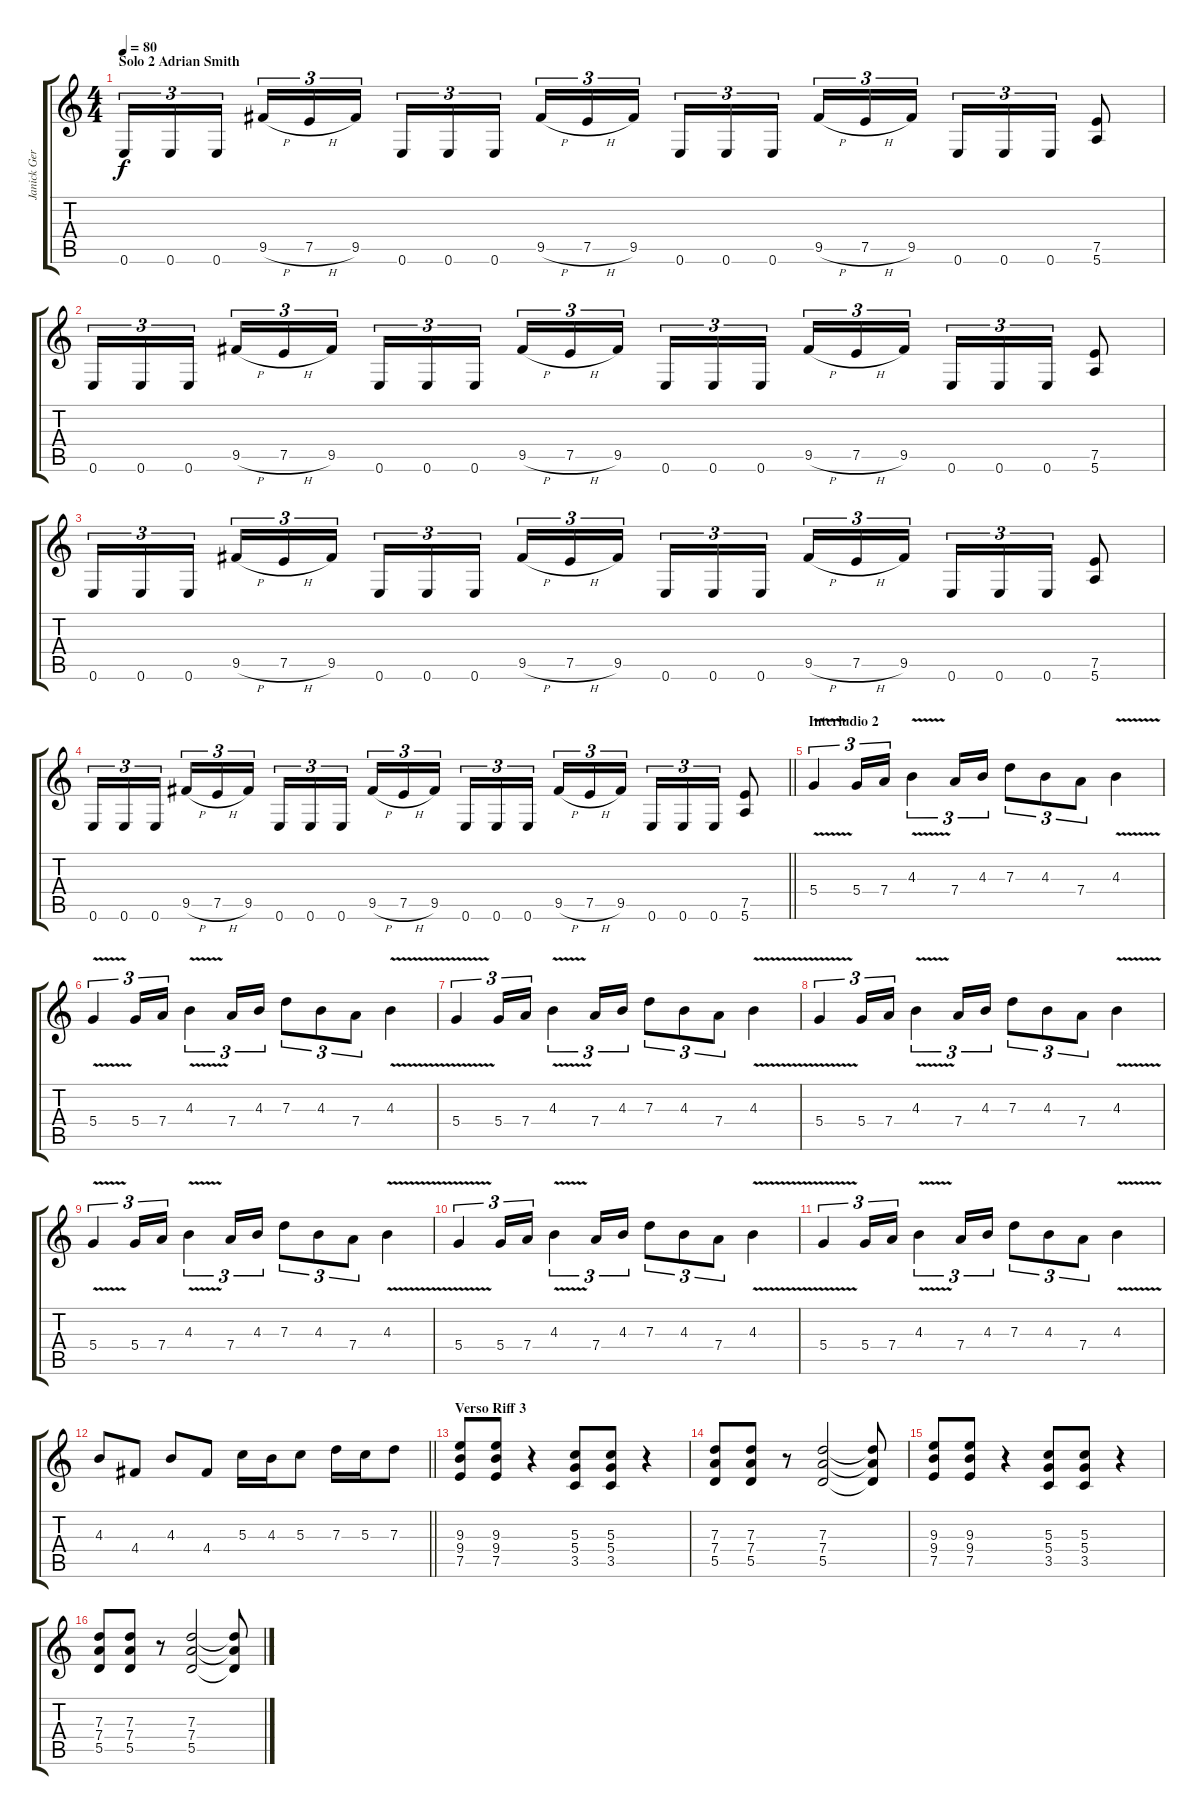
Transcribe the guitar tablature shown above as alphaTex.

\track ("Janick Gers" "Janick Ger") {instrument distortionguitar}
\staff {score tabs}
\tuning (E4 B3 G3 D3 A2 E2) {hide}
\ts (4 4)
\section ("" "Solo 2 Adrian Smith")
\tempo 80
\clef g2
\ks c
0.6.16{tu (3 2) dy f} 0.6.16{tu (3 2)} 0.6.16{tu (3 2) beam splitsecondary} 9.5{h}.16{tu (3 2)} 7.5{h}.16{tu (3 2)} 9.5.16{tu (3 2)} 0.6.16{tu (3 2)} 0.6.16{tu (3 2)} 0.6.16{tu (3 2) beam splitsecondary} 9.5{h}.16{tu (3 2)} 7.5{h}.16{tu (3 2)} 9.5.16{tu (3 2)} 0.6.16{tu (3 2)} 0.6.16{tu (3 2)} 0.6.16{tu (3 2) beam splitsecondary} 9.5{h}.16{tu (3 2)} 7.5{h}.16{tu (3 2)} 9.5.16{tu (3 2)} 0.6.16{tu (3 2)} 0.6.16{tu (3 2)} 0.6.16{tu (3 2)} (7.5 5.6).8 |
0.6.16{tu (3 2)} 0.6.16{tu (3 2)} 0.6.16{tu (3 2) beam splitsecondary} 9.5{h}.16{tu (3 2)} 7.5{h}.16{tu (3 2)} 9.5.16{tu (3 2)} 0.6.16{tu (3 2)} 0.6.16{tu (3 2)} 0.6.16{tu (3 2) beam splitsecondary} 9.5{h}.16{tu (3 2)} 7.5{h}.16{tu (3 2)} 9.5.16{tu (3 2)} 0.6.16{tu (3 2)} 0.6.16{tu (3 2)} 0.6.16{tu (3 2) beam splitsecondary} 9.5{h}.16{tu (3 2)} 7.5{h}.16{tu (3 2)} 9.5.16{tu (3 2)} 0.6.16{tu (3 2)} 0.6.16{tu (3 2)} 0.6.16{tu (3 2)} (7.5 5.6).8 |
0.6.16{tu (3 2)} 0.6.16{tu (3 2)} 0.6.16{tu (3 2) beam splitsecondary} 9.5{h}.16{tu (3 2)} 7.5{h}.16{tu (3 2)} 9.5.16{tu (3 2)} 0.6.16{tu (3 2)} 0.6.16{tu (3 2)} 0.6.16{tu (3 2) beam splitsecondary} 9.5{h}.16{tu (3 2)} 7.5{h}.16{tu (3 2)} 9.5.16{tu (3 2)} 0.6.16{tu (3 2)} 0.6.16{tu (3 2)} 0.6.16{tu (3 2) beam splitsecondary} 9.5{h}.16{tu (3 2)} 7.5{h}.16{tu (3 2)} 9.5.16{tu (3 2)} 0.6.16{tu (3 2)} 0.6.16{tu (3 2)} 0.6.16{tu (3 2)} (7.5 5.6).8 |
\barLineRight lightlight
0.6.16{tu (3 2)} 0.6.16{tu (3 2)} 0.6.16{tu (3 2) beam splitsecondary} 9.5{h}.16{tu (3 2)} 7.5{h}.16{tu (3 2)} 9.5.16{tu (3 2)} 0.6.16{tu (3 2)} 0.6.16{tu (3 2)} 0.6.16{tu (3 2) beam splitsecondary} 9.5{h}.16{tu (3 2)} 7.5{h}.16{tu (3 2)} 9.5.16{tu (3 2)} 0.6.16{tu (3 2)} 0.6.16{tu (3 2)} 0.6.16{tu (3 2) beam splitsecondary} 9.5{h}.16{tu (3 2)} 7.5{h}.16{tu (3 2)} 9.5.16{tu (3 2)} 0.6.16{tu (3 2)} 0.6.16{tu (3 2)} 0.6.16{tu (3 2)} (7.5 5.6).8 |
\section ("" "Interludio 2")
5.4{v}.4{tu (3 2)} 5.4.16{tu (3 2)} 7.4.16{tu (3 2)} 4.3{v}.4{tu (3 2)} 7.4.16{tu (3 2)} 4.3.16{tu (3 2)} 7.3.8{tu (3 2)} 4.3.8{tu (3 2)} 7.4.8{tu (3 2)} 4.3{v}.4 |
5.4{v}.4{tu (3 2)} 5.4.16{tu (3 2)} 7.4.16{tu (3 2)} 4.3{v}.4{tu (3 2)} 7.4.16{tu (3 2)} 4.3.16{tu (3 2)} 7.3.8{tu (3 2)} 4.3.8{tu (3 2)} 7.4.8{tu (3 2)} 4.3{v}.4 |
5.4{v}.4{tu (3 2)} 5.4.16{tu (3 2)} 7.4.16{tu (3 2)} 4.3{v}.4{tu (3 2)} 7.4.16{tu (3 2)} 4.3.16{tu (3 2)} 7.3.8{tu (3 2)} 4.3.8{tu (3 2)} 7.4.8{tu (3 2)} 4.3{v}.4 |
5.4{v}.4{tu (3 2)} 5.4.16{tu (3 2)} 7.4.16{tu (3 2)} 4.3{v}.4{tu (3 2)} 7.4.16{tu (3 2)} 4.3.16{tu (3 2)} 7.3.8{tu (3 2)} 4.3.8{tu (3 2)} 7.4.8{tu (3 2)} 4.3{v}.4 |
5.4{v}.4{tu (3 2)} 5.4.16{tu (3 2)} 7.4.16{tu (3 2)} 4.3{v}.4{tu (3 2)} 7.4.16{tu (3 2)} 4.3.16{tu (3 2)} 7.3.8{tu (3 2)} 4.3.8{tu (3 2)} 7.4.8{tu (3 2)} 4.3{v}.4 |
5.4{v}.4{tu (3 2)} 5.4.16{tu (3 2)} 7.4.16{tu (3 2)} 4.3{v}.4{tu (3 2)} 7.4.16{tu (3 2)} 4.3.16{tu (3 2)} 7.3.8{tu (3 2)} 4.3.8{tu (3 2)} 7.4.8{tu (3 2)} 4.3{v}.4 |
5.4{v}.4{tu (3 2)} 5.4.16{tu (3 2)} 7.4.16{tu (3 2)} 4.3{v}.4{tu (3 2)} 7.4.16{tu (3 2)} 4.3.16{tu (3 2)} 7.3.8{tu (3 2)} 4.3.8{tu (3 2)} 7.4.8{tu (3 2)} 4.3{v}.4 |
\barLineRight lightlight
4.3.8 4.4.8 4.3.8 4.4.8 5.3.16 4.3.16 5.3.8 7.3.16 5.3.16 7.3.8 |
\section ("" "Verso Riff 3")
(9.3 9.4 7.5).8 (9.3 9.4 7.5).8 r.4 (5.3 5.4 3.5).8 (5.3 5.4 3.5).8 r.4 |
(7.3 7.4 5.5).8 (7.3 7.4 5.5).8 r.8 (7.3 7.4 5.5).2 (7.3{t} 7.4{t} 5.5{t}).8 |
(9.3 9.4 7.5).8 (9.3 9.4 7.5).8 r.4 (5.3 5.4 3.5).8 (5.3 5.4 3.5).8 r.4 |
(7.3 7.4 5.5).8 (7.3 7.4 5.5).8 r.8 (7.3 7.4 5.5).2 (7.3{t} 7.4{t} 5.5{t}).8
